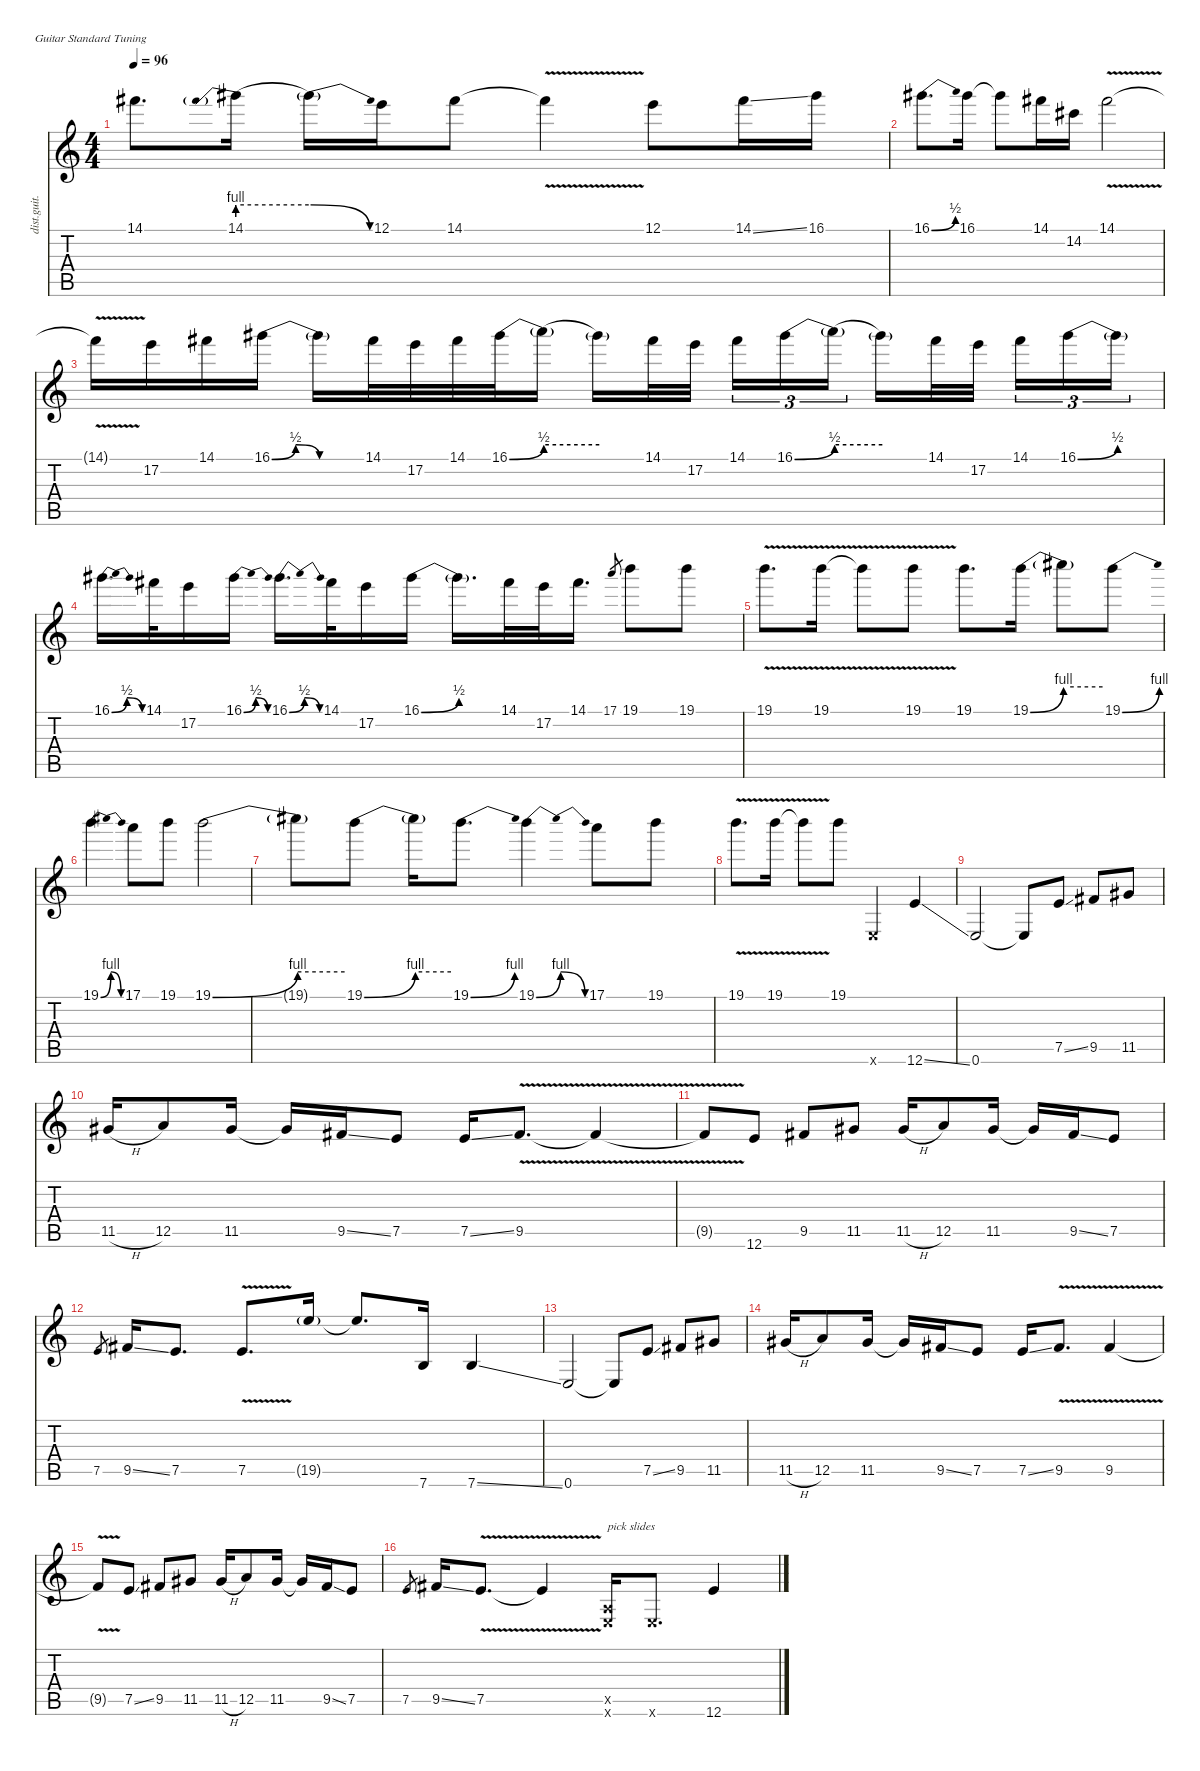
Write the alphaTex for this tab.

\defaultSystemsLayout 4
\hideDynamics
\bracketExtendMode nobrackets
\otherSystemsTrackNameOrientation horizontal
\track ("Guitar 4" "dist.guit.") {instrument distortionguitar}
\staff {score tabs}
\tuning (E4 B3 G3 D3 A2 E2)
\ts (4 4)
\tempo 96
\clef g2
\ks c
14.1{acc #}.8{d dy f beam Down} 14.1{be (prebend 0 4 60 4)}.16{beam Down} 14.1{be (release 0 4 60 0) t}.16{beam Down} 12.1.16{beam Down} 14.1{acc #}.8{beam Down} 14.1{v t acc #}.4{beam Down} 12.1.8{beam Down} 14.1{ss acc #}.16{beam Down} 16.1{acc #}.16{beam Down} |
16.1{be (bend 0 0 30 2) acc #}.8{d beam Down} 16.1{acc #}.16{beam Down} 16.1{t acc #}.8{beam Down} 14.1{acc #}.16{beam Down} 14.2{acc #}.16{beam Down} 14.1{v acc #}.2{beam Down} |
14.1{v t acc #}.16{beam Down} 17.2.16{beam Down} 14.1{acc #}.16{beam Down} 16.1{be (bendrelease 0 0 30 2 30 2 60 0) acc #}.16{beam Down} 16.1{be (hold 0 0 60 0) t acc #}.16{beam Down} 14.1{acc #}.32{beam Down} 17.2.32{beam Down} 14.1{acc #}.32{beam Down} 16.1{be (bend 0 0 60 2) acc #}.32{beam Down} 16.1{be (hold 0 2 60 2) t}.16{beam Down} 16.1{be (hold 0 0 60 0) t acc #}.16{beam Down} 14.1{acc #}.32{beam Down} 17.2.32{beam Down} 14.1{acc #}.16{tu (3 2) beam Down} 16.1{be (bend 0 0 60 2) acc #}.16{tu (3 2) beam Down} 16.1{be (hold 0 2 60 2) t}.16{tu (3 2) beam Down} 16.1{be (hold 0 0 60 0) t acc #}.16{beam Down} 14.1{acc #}.32{beam Down} 17.2.32{beam Down} 14.1{acc #}.16{tu (3 2) beam Down} 16.1{be (bend 0 0 60 2) acc #}.16{tu (3 2) beam Down} 16.1{be (hold 0 0 60 0) t acc #}.16{tu (3 2) beam Down} |
16.1{be (bendrelease 0 0 15 2 30 2 45 0) acc #}.16{d beam Down} 14.1{acc #}.32{beam Down} 17.2.16{beam Down} 16.1{be (bendrelease 0 0 15 2 30 2 45 0) acc #}.16{beam Down} 16.1{be (bendrelease 0 0 15 2 30 2 45 0) acc #}.16{d beam Down} 14.1{acc #}.32{beam Down} 17.2.16{beam Down} 16.1{be (bend 0 0 60 2) acc #}.16{beam Down} 16.1{be (hold 0 0 60 0) t acc #}.16{d beam Down} 14.1{acc #}.32{beam Down} 17.2.32{beam Down} 14.1{acc #}.16{d beam Down} 17.1.8{gr dy mf beam Up} 19.1.8{dy f beam Down} 19.1.8{beam Down} |
19.1{v}.8{d beam Down} 19.1{v}.16{beam Down} 19.1{v t}.8{beam Down} 19.1{v}.8{beam Down} 19.1.8{d beam Down} 19.1{be (bend 0 0 60 4)}.16{beam Down} 19.1{be (hold 0 4 60 4) t}.8{beam Down} 19.1{be (bend 0 0 30 4)}.8{beam Down} |
19.1{be (bendrelease 0 0 9 4 45 4 60 0)}.4{beam Down} 17.1.8{beam Down} 19.1.8{beam Down} 19.1{be (bend 0 0 60 4)}.2{beam Down} |
19.1{be (hold 0 4 60 4) t}.8{beam Down} 19.1{be (bend 0 0 60 4)}.8{beam Down} 19.1{be (hold 0 4 60 4) t}.16{beam Down} 19.1{be (bend 0 0 30 4)}.8{d beam Down} 19.1{be (bendrelease 0 0 7.999999799999999 4 45 4 60 0)}.4{beam Down} 17.1.8{beam Down} 19.1.8{beam Down} |
19.1{v}.8{d beam Down} 19.1{v}.16{beam Down} 19.1{v t}.8{beam Down} 19.1.8{beam Down} 0.6{x}.4{beam Up} 12.6{ss}.4{beam Up} |
0.6.2{beam Up} 0.6{t}.8{beam Up} 7.5{ss}.8{beam Up} 9.5{acc #}.8{beam Up} 11.5{acc #}.8{beam Up} |
11.5{h acc #}.16{beam Up} 12.5.8{beam Up} 11.5{acc #}.16{beam Up} 11.5{t acc #}.16{beam Up} 9.5{ss acc #}.16{beam Up} 7.5.8{beam Up} 7.5{ss}.16{beam Up} 9.5{v acc #}.8{d beam Up} 9.5{v t acc #}.4{beam Up} |
9.5{v t acc #}.8{beam Up} 12.6.8{beam Up} 9.5{acc #}.8{beam Up} 11.5{acc #}.8{beam Up} 11.5{h acc #}.16{beam Up} 12.5.8{beam Up} 11.5{acc #}.16{beam Up} 11.5{t acc #}.16{beam Up} 9.5{ss acc #}.16{beam Up} 7.5.8{beam Up} |
7.5.8{gr dy mf beam Up} 9.5{ss acc #}.16{dy f beam Up} 7.5.8{d beam Up} 7.5{v}.8{d beam Up} 19.5{g}.16{beam Up} 19.5{t}.8{d beam Up} 7.6.16{beam Up} 7.6{ss}.4{beam Up} |
0.6.2{beam Up} 0.6{t}.8{beam Up} 7.5{ss}.8{beam Up} 9.5{acc #}.8{beam Up} 11.5{acc #}.8{beam Up} |
11.5{h acc #}.16{beam Up} 12.5.8{beam Up} 11.5{acc #}.16{beam Up} 11.5{t acc #}.16{beam Up} 9.5{ss acc #}.16{beam Up} 7.5.8{beam Up} 7.5{ss}.16{beam Up} 9.5{v acc #}.8{d beam Up} 9.5{v acc #}.4{beam Up} |
9.5{v t acc #}.8{beam Up} 7.5{ss}.8{beam Up} 9.5{acc #}.8{beam Up} 11.5{acc #}.8{beam Up} 11.5{h acc #}.16{beam Up} 12.5.8{beam Up} 11.5{acc #}.16{beam Up} 11.5{t acc #}.16{beam Up} 9.5{ss acc #}.16{beam Up} 7.5.8{beam Up} |
7.5.8{gr dy mf beam Up} 9.5{ss acc #}.16{dy f beam Up} 7.5{v}.8{d beam Up} 7.5{v t}.4{beam Up} (0.5{x} 0.6{x}).16{txt "pick slides" beam Up} 0.6{x}.8{d beam Up} 12.6{ss}.4{beam Up}
